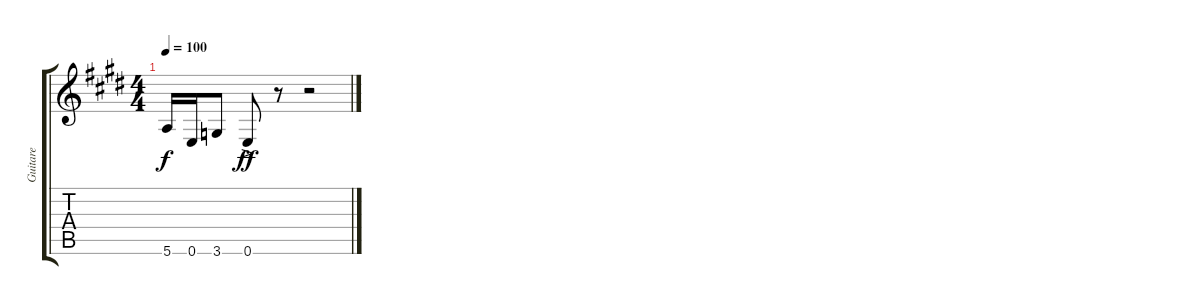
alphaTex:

\track ("Guitare" "Guitare") {instrument overdrivenguitar}
\staff {score tabs}
\tuning (E4 B3 G3 D3 A2 E2) {hide}
\ts (4 4)
\tempo 100
\clef g2
\ks e
5.6{t}.16{dy f} 0.6.16 3.6.8 0.6{ac}.8{dy ff} r.8 r.2
